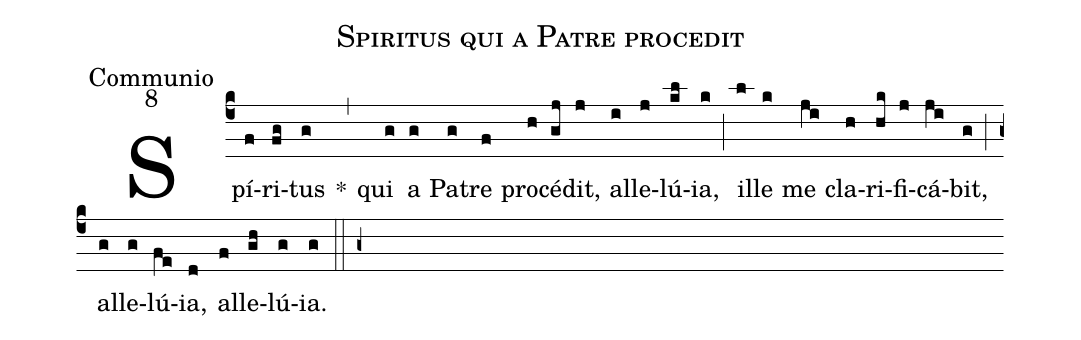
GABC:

name:Spiritus qui a Patre procedit;
office-part:Communio;
mode:8;
%%
(c4) Spí(f)ri(fg)tus(g) *(,) qui(g) a(g) Pa(g)tre(f) pro(h)cé(gj)dit,(j) al(i)le(j)lú(kl)ia,(k) (;) il(l)le(k) me(ji) cla(h)ri(hk)fi(j)cá(ji)bit,(g) (;) al(g)le(g)lú(fe)ia,(d) al(f)le(gh)lú(g)ia.(g) (::g+)
